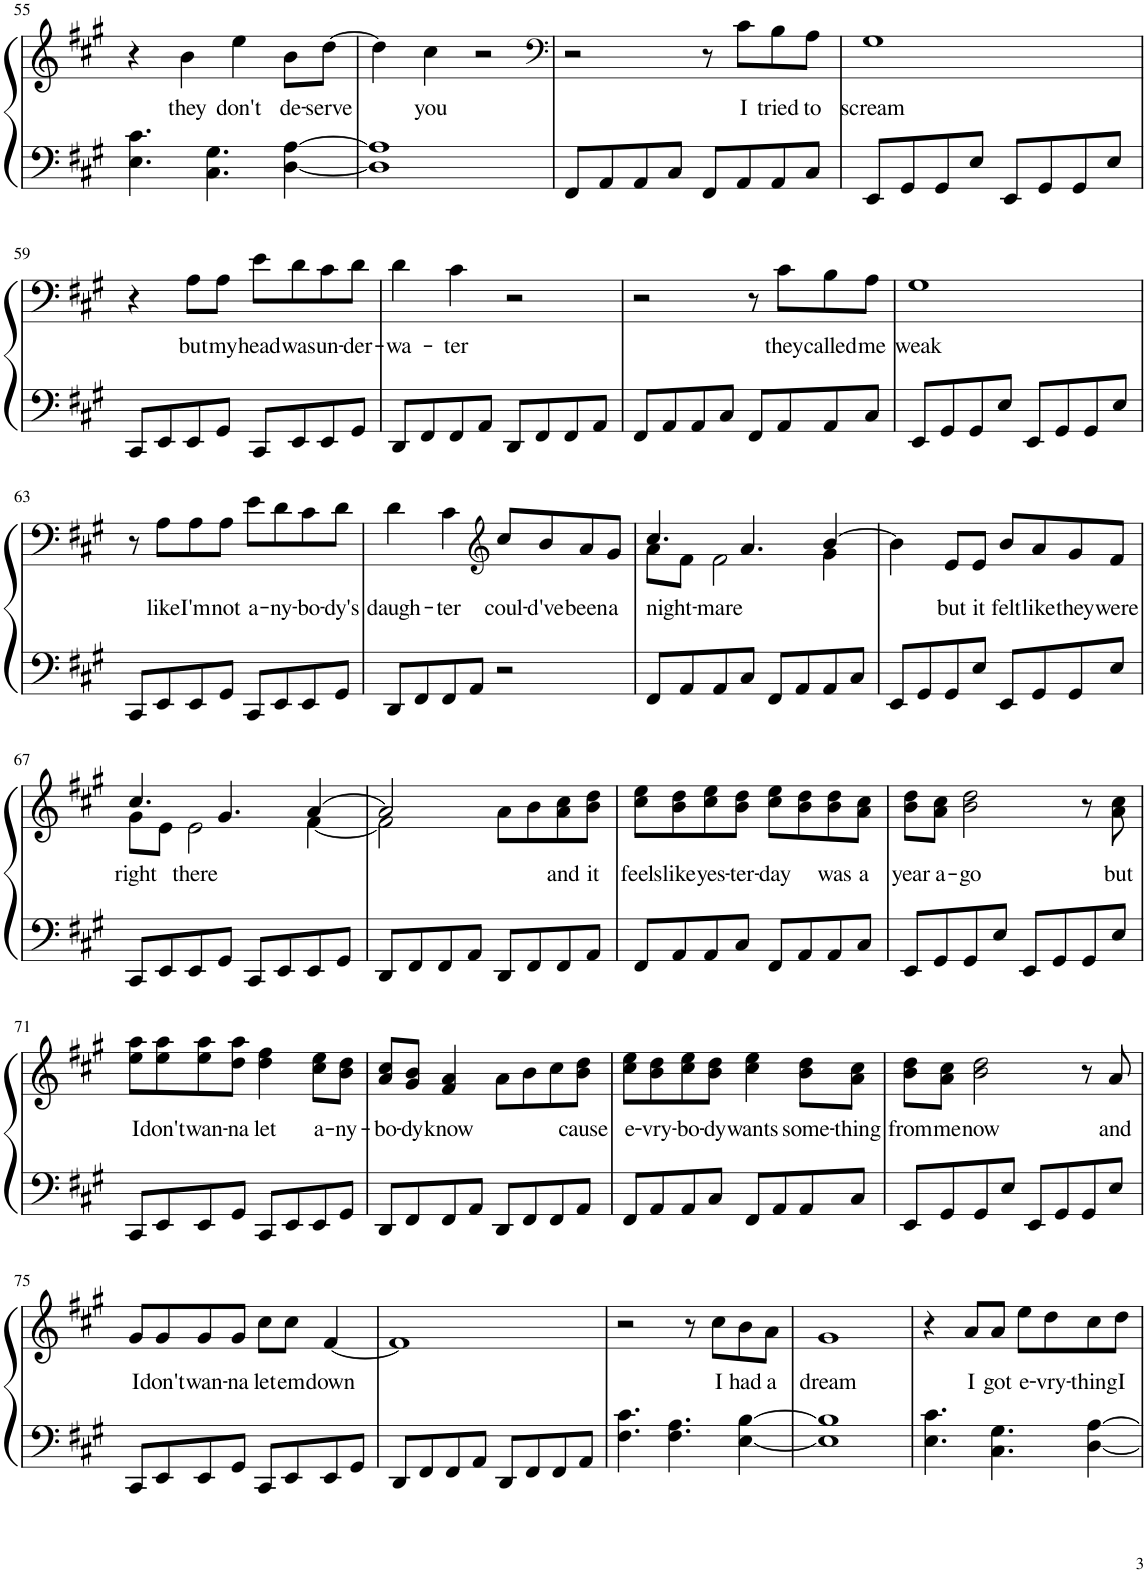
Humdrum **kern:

**kern	**kern	**text
*part1	*part1	*part1
*staff2	*staff1	*staff1
*I"Piano	*	*
*I'Pno.	*	*
!!LO:PB:g=z
*clefF4	*clefG2	*
*k[f#c#g#]	*k[f#c#g#]	*
*M4/4	*M4/4	*
=55	=55	=55
4.E\ 4.c#\	4r	.
!	!	!LO:LY:b
.	4b\	they
4.C#\ 4.G#\	.	.
!	!	!LO:LY:b
.	4ee\	don't
!	!	!LO:LY:b
[4D\ [4A\	8b\L	de-
!	!	!LO:LY:b
.	[8dd\J	-serve
=56	=56	=56
1D] 1A]	4dd\]	.
!	!	!LO:LY:b
.	4cc#\	you
.	2r	.
=57	=57	=57
*	*clefF4	*
8FF#/L	2r	.
8AA/	.	.
8AA/	.	.
8C#/J	.	.
8FF#/L	8r	.
!	!	!LO:LY:b
8AA/	8c#\L	I
!	!	!LO:LY:b
8AA/	8B\	tried
!	!	!LO:LY:b
8C#/J	8A\J	to
=58	=58	=58
!	!	!LO:LY:b
8EE/L	1G#	scream
8GG#/	.	.
8GG#/	.	.
8E/J	.	.
8EE/L	.	.
8GG#/	.	.
8GG#/	.	.
8E/J	.	.
!!LO:LB:g=z
=59	=59	=59
8CC#/L	4r	.
8EE/	.	.
!	!	!LO:LY:b
8EE/	8A\L	but
!	!	!LO:LY:b
8GG#/J	8A\J	my
!	!	!LO:LY:b
8CC#/L	8e\L	head
!	!	!LO:LY:b
8EE/	8d\	was
!	!	!LO:LY:b
8EE/	8c#\	un-
!	!	!LO:LY:b
8GG#/J	8d\J	-der-
=60	=60	=60
!	!	!LO:LY:b
8DD/L	4d\	-wa-
8FF#/	.	.
!	!	!LO:LY:b
8FF#/	4c#\	-ter
8AA/J	.	.
8DD/L	2r	.
8FF#/	.	.
8FF#/	.	.
8AA/J	.	.
=61	=61	=61
8FF#/L	2r	.
8AA/	.	.
8AA/	.	.
8C#/J	.	.
8FF#/L	8r	.
!	!	!LO:LY:b
8AA/	8c#\L	they
!	!	!LO:LY:b
8AA/	8B\	called
!	!	!LO:LY:b
8C#/J	8A\J	me
=62	=62	=62
!	!	!LO:LY:b
8EE/L	1G#	weak
8GG#/	.	.
8GG#/	.	.
8E/J	.	.
8EE/L	.	.
8GG#/	.	.
8GG#/	.	.
8E/J	.	.
!!LO:LB:g=z
=63	=63	=63
8CC#/L	8r	.
!	!	!LO:LY:b
8EE/	8A\L	like
!	!	!LO:LY:b
8EE/	8A\	I'm
!	!	!LO:LY:b
8GG#/J	8A\J	not
!	!	!LO:LY:b
8CC#/L	8e\L	a-
!	!	!LO:LY:b
8EE/	8d\	-ny-
!	!	!LO:LY:b
8EE/	8c#\	-bo-
!	!	!LO:LY:b
8GG#/J	8d\J	-dy's
=64	=64	=64
!	!	!LO:LY:b
8DD/L	4d\	daugh-
8FF#/	.	.
!	!	!LO:LY:b
8FF#/	4c#\	-ter
8AA/J	.	.
*	*clefG2	*
!	!	!LO:LY:b
2r	8cc#/L	coul-
!	!	!LO:LY:b
.	8b/	-d've
!	!	!LO:LY:b
.	8a/	been
!	!	!LO:LY:b
.	8g#/J	a
=65	=65	=65
*	*^	*
!	!	!	!LO:LY:b
8FF#/L	4.cc#/	8a\L	night-
8AA/	.	8f#\J	.
!	!	!	!LO:LY:b
8AA/	.	2f#\	-mare
8C#/J	4.a/	.	.
8FF#/L	.	.	.
8AA/	.	.	.
8AA/	[4b/	4g#\	.
8C#/J	.	.	.
*	*v	*v	*
=66	=66	=66
8EE/L	4b\]	.
8GG#/	.	.
!	!	!LO:LY:b
8GG#/	8e/L	but
!	!	!LO:LY:b
8E/J	8e/J	it
!	!	!LO:LY:b
8EE/L	8b/L	felt
!	!	!LO:LY:b
8GG#/	8a/	like
!	!	!LO:LY:b
8GG#/	8g#/	they
!	!	!LO:LY:b
8E/J	8f#/J	were
!!LO:LB:g=z
=67	=67	=67
*	*^	*
!	!	!	!LO:LY:b
8CC#/L	4.cc#/	8g#\L	right
8EE/	.	8e\J	.
!	!	!	!LO:LY:b
8EE/	.	2e\	there
8GG#/J	4.g#/	.	.
8CC#/L	.	.	.
8EE/	.	.	.
8EE/	[4a/	[4f#\	.
8GG#/J	.	.	.
=68	=68	=68	=68
8DD/L	2a/]	2f#\]	.
8FF#/	.	.	.
8FF#/	.	.	.
8AA/J	.	.	.
8DD/L	8a\L	2ryy	.
8FF#/	8b\	.	.
!	!	!	!LO:LY:b
8FF#/	8a\ 8cc#\	.	and
!	!	!	!LO:LY:b
8AA/J	8b\ 8dd\J	.	it
*	*v	*v	*
=69	=69	=69
!	!	!LO:LY:b
8FF#/L	8cc#\ 8ee\L	feels
!	!	!LO:LY:b
8AA/	8b\ 8dd\	like
!	!	!LO:LY:b
8AA/	8cc#\ 8ee\	yes-
!	!	!LO:LY:b
8C#/J	8b\ 8dd\J	-ter-
!	!	!LO:LY:b
8FF#/L	8cc#\ 8ee\L	-day
8AA/	8b\ 8dd\	.
!	!	!LO:LY:b
8AA/	8b\ 8dd\	was
!	!	!LO:LY:b
8C#/J	8a\ 8cc#\J	a
=70	=70	=70
!	!	!LO:LY:b
8EE/L	8b\ 8dd\L	year
!	!	!LO:LY:b
8GG#/	8a\ 8cc#\J	a-
!	!	!LO:LY:b
8GG#/	2b\ 2dd\	-go
8E/J	.	.
8EE/L	.	.
8GG#/	.	.
8GG#/	8r	.
!	!	!LO:LY:b
8E/J	8a\ 8cc#\	but
!!LO:LB:g=z
=71	=71	=71
!	!	!LO:LY:b
8CC#/L	8ee\ 8aa\L	I
!	!	!LO:LY:b
8EE/	8ee\ 8aa\	don't
!	!	!LO:LY:b
8EE/	8ee\ 8aa\	wan-
!	!	!LO:LY:b
8GG#/J	8dd\ 8aa\J	-na
!	!	!LO:LY:b
8CC#/L	4dd\ 4ff#\	let
8EE/	.	.
!	!	!LO:LY:b
8EE/	8cc#\ 8ee\L	a-
!	!	!LO:LY:b
8GG#/J	8b\ 8dd\J	-ny-
=72	=72	=72
!	!	!LO:LY:b
8DD/L	8a/ 8cc#/L	-bo-
!	!	!LO:LY:b
8FF#/	8g#/ 8b/J	-dy
!	!	!LO:LY:b
8FF#/	4f#/ 4a/	know
8AA/J	.	.
8DD/L	8a\L	.
8FF#/	8b\	.
8FF#/	8cc#\	.
!	!	!LO:LY:b
8AA/J	8b\ 8dd\J	cause
=73	=73	=73
!	!	!LO:LY:b
8FF#/L	8cc#\ 8ee\L	e-
!	!	!LO:LY:b
8AA/	8b\ 8dd\	-vry-
!	!	!LO:LY:b
8AA/	8cc#\ 8ee\	-bo-
!	!	!LO:LY:b
8C#/J	8b\ 8dd\J	-dy
!	!	!LO:LY:b
8FF#/L	4cc#\ 4ee\	wants
8AA/	.	.
!	!	!LO:LY:b
8AA/	8b\ 8dd\L	some-
!	!	!LO:LY:b
8C#/J	8a\ 8cc#\J	-thing
=74	=74	=74
!	!	!LO:LY:b
8EE/L	8b\ 8dd\L	from
!	!	!LO:LY:b
8GG#/	8a\ 8cc#\J	me
!	!	!LO:LY:b
8GG#/	2b\ 2dd\	now
8E/J	.	.
8EE/L	.	.
8GG#/	.	.
8GG#/	8r	.
!	!	!LO:LY:b
8E/J	8a/	and
!!LO:LB:g=z
=75	=75	=75
!	!	!LO:LY:b
8CC#/L	8g#/L	I
!	!	!LO:LY:b
8EE/	8g#/	don't
!	!	!LO:LY:b
8EE/	8g#/	wan-
!	!	!LO:LY:b
8GG#/J	8g#/J	-na
!	!	!LO:LY:b
8CC#/L	8cc#\L	let
!	!	!LO:LY:b
8EE/	8cc#\J	em
!	!	!LO:LY:b
8EE/	[4f#/	down
8GG#/J	.	.
=76	=76	=76
8DD/L	1f#]	.
8FF#/	.	.
8FF#/	.	.
8AA/J	.	.
8DD/L	.	.
8FF#/	.	.
8FF#/	.	.
8AA/J	.	.
=77	=77	=77
4.F#\ 4.c#\	2r	.
4.F#\ 4.A\	.	.
.	8r	.
!	!	!LO:LY:b
.	8cc#\L	I
!	!	!LO:LY:b
[4E\ [4B\	8b\	had
!	!	!LO:LY:b
.	8a\J	a
=78	=78	=78
!	!	!LO:LY:b
1E] 1B]	1g#	dream
=79	=79	=79
4.E\ 4.c#\	4r	.
!	!	!LO:LY:b
.	8a/L	I
!	!	!LO:LY:b
4.C#\ 4.G#\	8a/J	got
!	!	!LO:LY:b
.	8ee\L	e-
!	!	!LO:LY:b
.	8dd\	-vry-
!	!	!LO:LY:b
[4D\ [4A\	8cc#\	-thing
!	!	!LO:LY:b
.	8dd\J	I
=	=	=
*-	*-	*-
